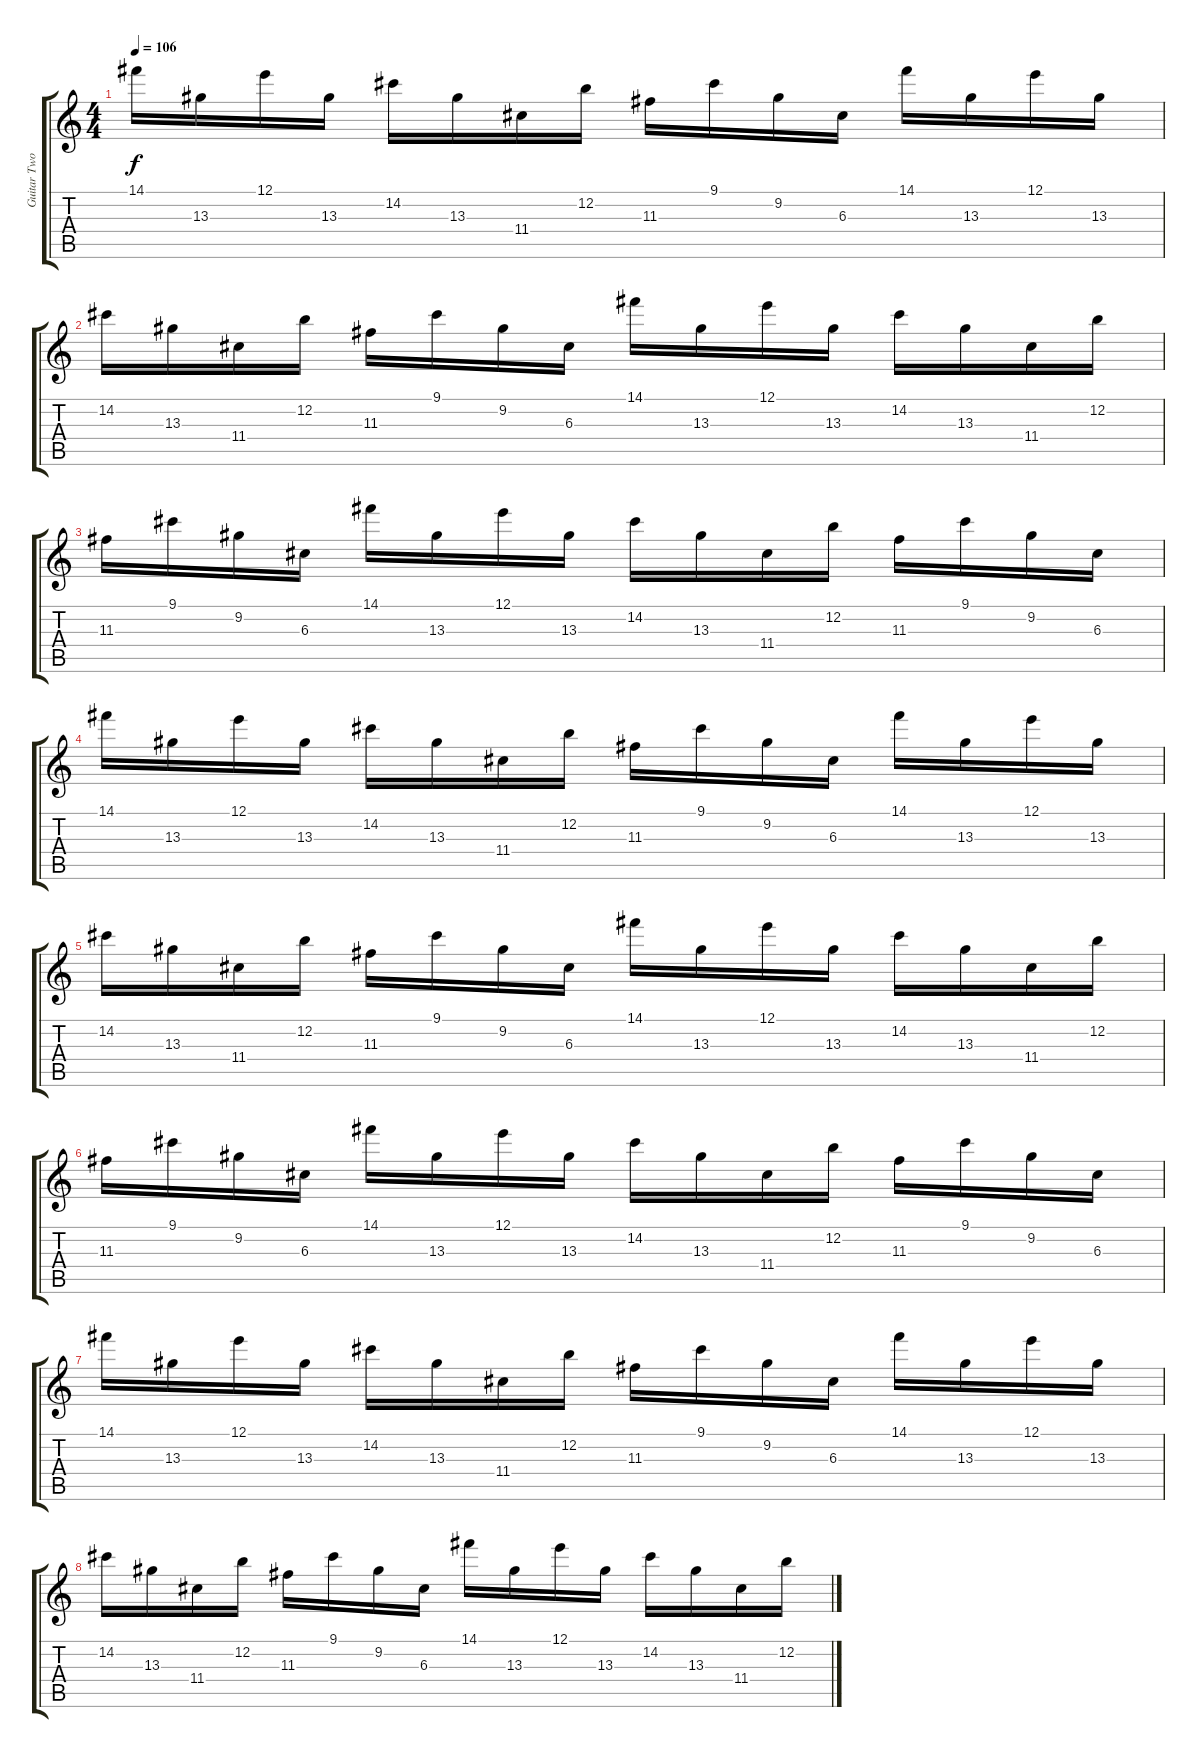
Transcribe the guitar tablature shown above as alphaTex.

\track ("Guitar Two" "Guitar Two") {instrument distortionguitar}
\staff {score tabs}
\tuning (E4 B3 G3 D3 A2 E2) {hide}
\ts (4 4)
\tempo 106
\clef g2
\ks c
14.1.16{dy f} 13.3.16 12.1.16 13.3.16 14.2.16 13.3.16 11.4.16 12.2.16 11.3.16 9.1.16 9.2.16 6.3.16 14.1.16 13.3.16 12.1.16 13.3.16 |
14.2.16 13.3.16 11.4.16 12.2.16 11.3.16 9.1.16 9.2.16 6.3.16 14.1.16 13.3.16 12.1.16 13.3.16 14.2.16 13.3.16 11.4.16 12.2.16 |
11.3.16 9.1.16 9.2.16 6.3.16 14.1.16 13.3.16 12.1.16 13.3.16 14.2.16 13.3.16 11.4.16 12.2.16 11.3.16 9.1.16 9.2.16 6.3.16 |
14.1.16 13.3.16 12.1.16 13.3.16 14.2.16 13.3.16 11.4.16 12.2.16 11.3.16 9.1.16 9.2.16 6.3.16 14.1.16 13.3.16 12.1.16 13.3.16 |
14.2.16 13.3.16 11.4.16 12.2.16 11.3.16 9.1.16 9.2.16 6.3.16 14.1.16 13.3.16 12.1.16 13.3.16 14.2.16 13.3.16 11.4.16 12.2.16 |
11.3.16 9.1.16 9.2.16 6.3.16 14.1.16 13.3.16 12.1.16 13.3.16 14.2.16 13.3.16 11.4.16 12.2.16 11.3.16 9.1.16 9.2.16 6.3.16 |
14.1.16 13.3.16 12.1.16 13.3.16 14.2.16 13.3.16 11.4.16 12.2.16 11.3.16 9.1.16 9.2.16 6.3.16 14.1.16 13.3.16 12.1.16 13.3.16 |
14.2.16 13.3.16 11.4.16 12.2.16 11.3.16 9.1.16 9.2.16 6.3.16 14.1.16 13.3.16 12.1.16 13.3.16 14.2.16 13.3.16 11.4.16 12.2.16
